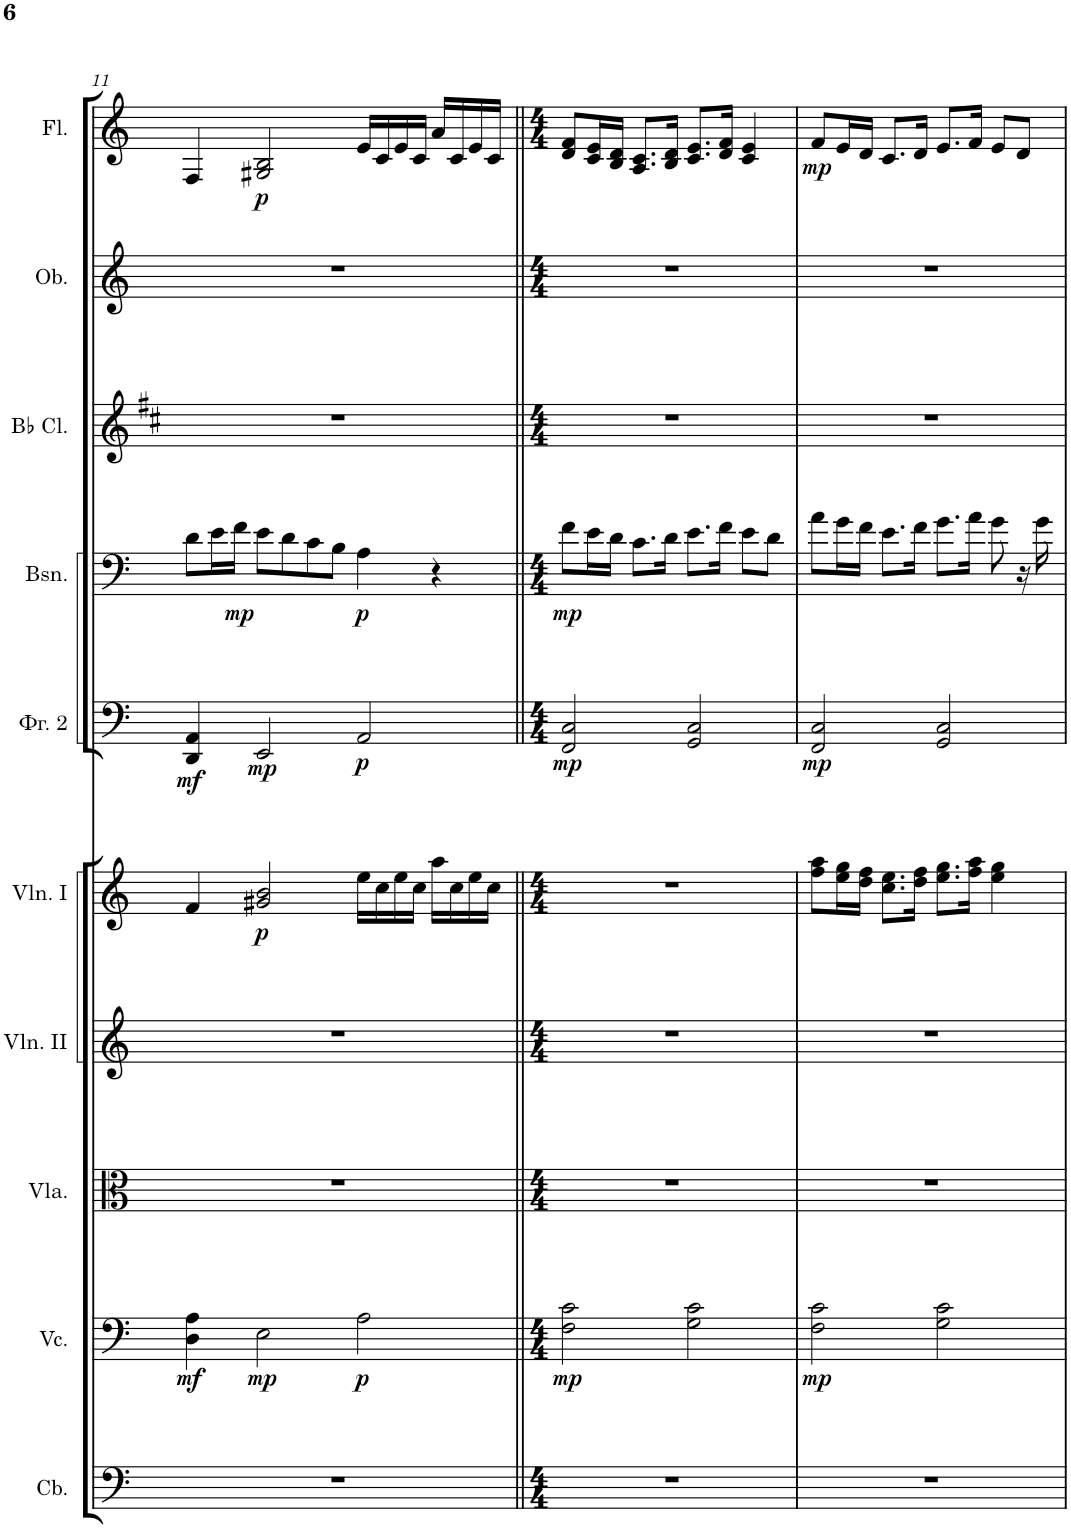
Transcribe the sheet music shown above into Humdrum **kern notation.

**kern	**kern	**dynam	**kern	**kern	**kern	**dynam	**kern	**dynam	**kern	**dynam	**kern	**kern	**kern	**dynam
*part10	*part9	*part9	*part8	*part7	*part6	*part6	*part5	*part5	*part4	*part4	*part3	*part2	*part1	*part1
*staff10	*staff9	*staff9	*staff8	*staff7	*staff6	*staff6	*staff5	*staff5	*staff4	*staff4	*staff3	*staff2	*staff1	*staff1
*I"Contrabasses	*I"Violoncellos	*	*I"Violas	*I"Violins II	*I"Violins I	*	*I"Фагот 2	*	*I"Bassoons	*	*I"Clarinets in Bb	*I"Oboes	*I"Flutes	*
*I'Cb.	*I'Vc.	*	*I'Vla.	*I'Vln. II	*I'Vln. I	*	*	*	*I'Bsn.	*	*	*I'Ob.	*I'Fl.	*
!!LO:PB:g=z
*clefF4	*clefF4	*	*clefC3	*clefG2	*clefG2	*	*clefF4	*	*clefF4	*	*clefG2	*clefG2	*clefG2	*
*Trd7c12	*	*	*	*	*	*	*	*	*	*	*Trd1c2	*	*	*
*k[]	*k[]	*	*k[]	*k[]	*k[]	*	*k[]	*	*k[]	*	*k[f#c#]	*k[]	*k[]	*
*M5/4	*M5/4	*	*M5/4	*M5/4	*M5/4	*	*M5/4	*	*M5/4	*	*M5/4	*M5/4	*M5/4	*
=11	=11	=11	=11	=11	=11	=11	=11	=11	=11	=11	=11	=11	=11	=11
!	!	!LO:DY:b	!	!	!	!	!	!LO:DY:b	!	!	!	!	!	!
4%5r	4D\ 4A\	mf	4%5r	4%5r	4f/	.	4DD/ 4AA/	mf	8d\L	.	4%5r	4%5r	4F/	.
.	.	.	.	.	.	.	.	.	16e\L	.	.	.	.	.
!	!	!	!	!	!	!	!	!	!	!LO:DY:b	!	!	!	!
.	.	.	.	.	.	.	.	.	16f\JJ	mp	.	.	.	.
!	!	!LO:DY:b	!	!	!	!LO:DY:b	!	!LO:DY:b	!	!	!	!	!	!LO:DY:b
.	2E\	mp	.	.	2g#X/ 2b/	p	2EE/	mp	8e\L	.	.	.	2G#X/ 2B/	p
.	.	.	.	.	.	.	.	.	8d\	.	.	.	.	.
.	.	.	.	.	.	.	.	.	8c\	.	.	.	.	.
.	.	.	.	.	.	.	.	.	8B\J	.	.	.	.	.
!	!	!LO:DY:b	!	!	!	!	!	!LO:DY:b	!	!LO:DY:b	!	!	!	!
.	2A\	p	.	.	16ee\LL	.	2AA/	p	4A\	p	.	.	16e/LL	.
.	.	.	.	.	16cc\	.	.	.	.	.	.	.	16c/	.
.	.	.	.	.	16ee\	.	.	.	.	.	.	.	16e/	.
.	.	.	.	.	16cc\JJ	.	.	.	.	.	.	.	16c/JJ	.
.	.	.	.	.	16aa\LL	.	.	.	4r	.	.	.	16a/LL	.
.	.	.	.	.	16cc\	.	.	.	.	.	.	.	16c/	.
.	.	.	.	.	16ee\	.	.	.	.	.	.	.	16e/	.
.	.	.	.	.	16cc\JJ	.	.	.	.	.	.	.	16c/JJ	.
=12||	=12||	=12||	=12||	=12||	=12||	=12||	=12||	=12||	=12||	=12||	=12||	=12||	=12||	=12||
*M4/4	*M4/4	*	*M4/4	*M4/4	*M4/4	*	*M4/4	*	*M4/4	*	*M4/4	*M4/4	*M4/4	*
!	!	!LO:DY:b	!	!	!	!	!	!LO:DY:b	!	!LO:DY:b	!	!	!	!
1r	2F\ 2c\	mp	1r	1r	1r	.	2FF/ 2C/	mp	8f\L	mp	1r	1r	8d/ 8f/L	.
.	.	.	.	.	.	.	.	.	16e\L	.	.	.	16c/ 16e/L	.
.	.	.	.	.	.	.	.	.	16d\JJ	.	.	.	16B/ 16d/JJ	.
.	.	.	.	.	.	.	.	.	8.c\L	.	.	.	8.A/ 8.c/L	.
.	.	.	.	.	.	.	.	.	16d\Jk	.	.	.	16B/ 16d/Jk	.
.	2G\ 2c\	.	.	.	.	.	2GG/ 2C/	.	8.e\L	.	.	.	8.c/ 8.e/L	.
.	.	.	.	.	.	.	.	.	16f\Jk	.	.	.	16d/ 16f/Jk	.
.	.	.	.	.	.	.	.	.	8e\L	.	.	.	4c/ 4e/	.
.	.	.	.	.	.	.	.	.	8d\J	.	.	.	.	.
=13	=13	=13	=13	=13	=13	=13	=13	=13	=13	=13	=13	=13	=13	=13
!	!	!LO:DY:b	!	!	!	!	!	!LO:DY:b	!	!	!	!	!	!LO:DY:b
1r	2F\ 2c\	mp	1r	1r	8ff\ 8aa\L	.	2FF/ 2C/	mp	8a\L	.	1r	1r	8f/L	mp
.	.	.	.	.	16ee\ 16gg\L	.	.	.	16g\L	.	.	.	16e/L	.
.	.	.	.	.	16dd\ 16ff\JJ	.	.	.	16f\JJ	.	.	.	16d/JJ	.
.	.	.	.	.	8.cc\ 8.ee\L	.	.	.	8.e\L	.	.	.	8.c/L	.
.	.	.	.	.	16dd\ 16ff\Jk	.	.	.	16f\Jk	.	.	.	16d/Jk	.
.	2G\ 2c\	.	.	.	8.ee\ 8.gg\L	.	2GG/ 2C/	.	8.g\L	.	.	.	8.e/L	.
.	.	.	.	.	16ff\ 16aa\Jk	.	.	.	16a\Jk	.	.	.	16f/Jk	.
.	.	.	.	.	4ee\ 4gg\	.	.	.	8g\	.	.	.	8e/L	.
.	.	.	.	.	.	.	.	.	16r	.	.	.	8d/J	.
.	.	.	.	.	.	.	.	.	16g\	.	.	.	.	.
=	=	=	=	=	=	=	=	=	=	=	=	=	=	=
*-	*-	*-	*-	*-	*-	*-	*-	*-	*-	*-	*-	*-	*-	*-
